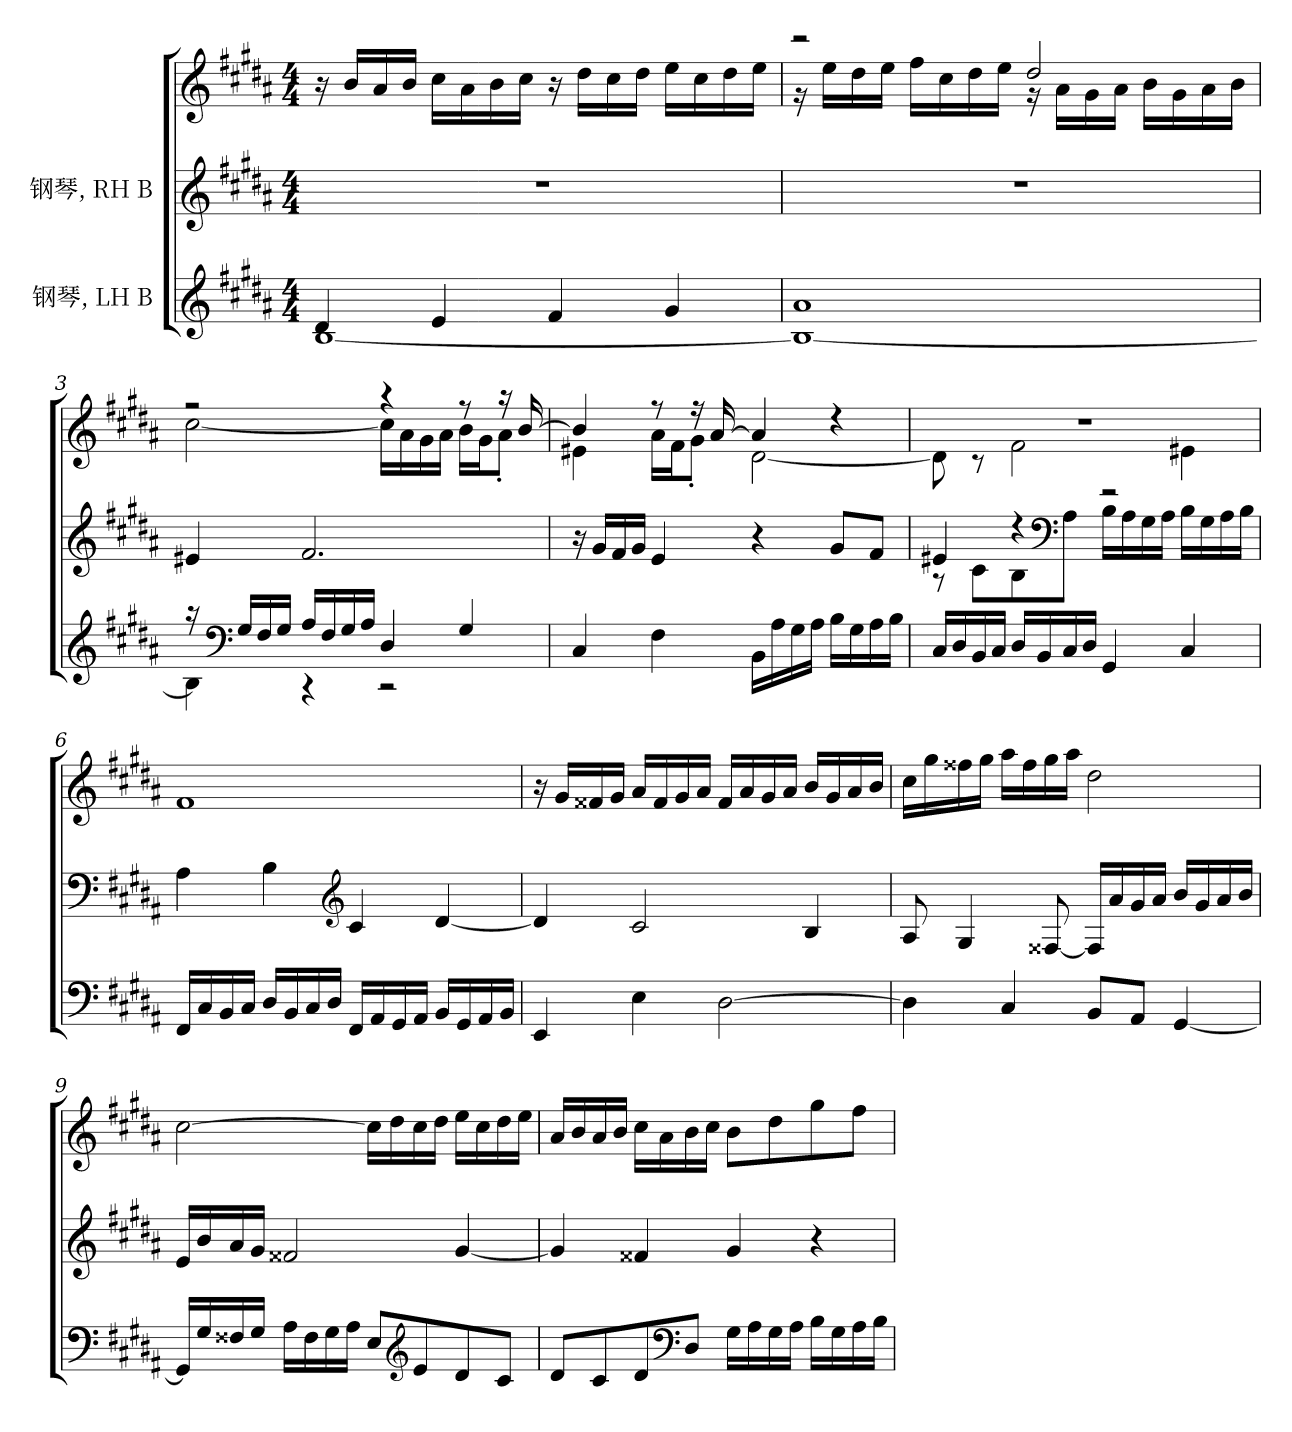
**kern	**kern	**kern
*part2	*part1	*part1
*staff3	*staff2	*staff1
*I"钢琴, LH B	*I"钢琴, RH B	*
*clefG2	*clefG2	*clefG2
*k[f#c#g#d#a#]	*k[f#c#g#d#a#]	*k[f#c#g#d#a#]
*M4/4	*M4/4	*M4/4
*MM83	*MM83	*MM83
=1	=1	=1
*^	*	*
4d#/	[1B	1r	16r
.	.	.	16b/LL
.	.	.	16a#/
.	.	.	16b/JJ
4e/	.	.	16cc#\LL
.	.	.	16a#\
.	.	.	16b\
.	.	.	16cc#\JJ
4f#/	.	.	16r
.	.	.	16dd#\LL
.	.	.	16cc#\
.	.	.	16dd#\JJ
4g#/	.	.	16ee\LL
.	.	.	16cc#\
.	.	.	16dd#\
.	.	.	16ee\JJ
=2	=2	=2	=2
*	*	*	*^
1a#	1B_	1r	2r	16r
.	.	.	.	16ee\LL
.	.	.	.	16dd#\
.	.	.	.	16ee\JJ
.	.	.	.	16ff#\LL
.	.	.	.	16cc#\
.	.	.	.	16dd#\
.	.	.	.	16ee\JJ
.	.	.	2dd#/	16r
.	.	.	.	16a#\LL
.	.	.	.	16g#\
.	.	.	.	16a#\JJ
.	.	.	.	16b\LL
.	.	.	.	16g#\
.	.	.	.	16a#\
.	.	.	.	16b\JJ
!!LO:LB:g=z	!!
=3	=3	=3	=3	=3
16r	4B\]	4e#X/	2r	[2cc#\
*clefF4	*	*	*	*
16G#/LL	.	.	.	.
16F#/	.	.	.	.
16G#/JJ	.	.	.	.
16A#/LL	4r	2.f#/	.	.
16F#/	.	.	.	.
16G#/	.	.	.	.
16A#/JJ	.	.	.	.
4D#/	2r	.	4r	16cc#\LL]
.	.	.	.	16a#\
.	.	.	.	16g#\
.	.	.	.	16a#\JJ
4G#/	.	.	8r	16b\LL
.	.	.	.	16g#\J
.	.	.	16r	8a#'\J
.	.	.	[16b/	.
*v	*v	*	*	*
=4	=4	=4	=4
4C#/	16r	4b/]	4e#X\
.	16g#/LL	.	.
.	16f#/	.	.
.	16g#/JJ	.	.
4F#\	4e/	8r	16a#\LL
.	.	.	16f#\J
.	.	16r	8g#'\J
.	.	[16a#/	.
16BB\LL	4r	4a#/]	[2d#\
16A#\	.	.	.
16G#\	.	.	.
16A#\JJ	.	.	.
16B\LL	8g#/L	4r	.
16G#\	.	.	.
16A#\	8f#/J	.	.
16B\JJ	.	.	.
!!LO:LB:g=z	!!
=5	=5	=5	=5
*	*^	*	*
16C#/LL	4e#X/	8r	1r	8d#\]
16D#/	.	.	.	.
16BB/	.	8c#\L	.	8r
16C#/JJ	.	.	.	.
16D#/LL	4r	8B\	.	2f#\
16BB/	.	.	.	.
*	*clefF4	*	*	*
16C#/	.	8A#\J	.	.
16D#/JJ	.	.	.	.
4GG#/	2r	16B\LL	.	.
.	.	16A#\	.	.
.	.	16G#\	.	.
.	.	16A#\JJ	.	.
4C#/	.	16B\LL	.	4e#X\
.	.	16G#\	.	.
.	.	16A#\	.	.
.	.	16B\JJ	.	.
*	*v	*v	*	*
*	*	*v	*v
=6	=6	=6
16FF#/LL	4A#\	1f#
16C#/	.	.
16BB/	.	.
16C#/JJ	.	.
16D#/LL	4B\	.
16BB/	.	.
16C#/	.	.
16D#/JJ	.	.
*	*clefG2	*
16FF#/LL	4c#/	.
16AA#/	.	.
16GG#/	.	.
16AA#/JJ	.	.
16BB/LL	[4d#/	.
16GG#/	.	.
16AA#/	.	.
16BB/JJ	.	.
!!LO:LB:g=z
=7	=7	=7
4EE/	4d#/]	16r
.	.	16g#/LL
.	.	16f##X/
.	.	16g#/JJ
4E\	2c#/	16a#/LL
.	.	16f##/
.	.	16g#/
.	.	16a#/JJ
[2D#\	.	16f##/LL
.	.	16a#/
.	.	16g#/
.	.	16a#/JJ
.	4B/	16b/LL
.	.	16g#/
.	.	16a#/
.	.	16b/JJ
=8	=8	=8
4D#\]	8A#/	16cc#\LL
.	.	16gg#\
.	4G#/	16ff##X\
.	.	16gg#\JJ
4C#/	.	16aa#\LL
.	.	16ff##\
.	[8F##X/	16gg#\
.	.	16aa#\JJ
8BB/L	16F##/LL]	2dd#\
.	16a#/	.
8AA#/J	16g#/	.
.	16a#/JJ	.
[4GG#/	16b/LL	.
.	16g#/	.
.	16a#/	.
.	16b/JJ	.
!!LO:PB:g=z
=9	=9	=9
16GG#/LL]	16e/LL	[2cc#\
16G#/	16b/	.
16F##X/	16a#/	.
16G#/JJ	16g#/JJ	.
16A#\LL	2f##X/	.
16F##\	.	.
16G#\	.	.
16A#\JJ	.	.
8E/L	.	16cc#\LL]
.	.	16dd#\
*clefG2	*	*
8e/	.	16cc#\
.	.	16dd#\JJ
8d#/	[4g#/	16ee\LL
.	.	16cc#\
8c#/J	.	16dd#\
.	.	16ee\JJ
=10	=10	=10
8d#/L	4g#/]	16a#/LL
.	.	16b/
8c#/	.	16a#/
.	.	16b/JJ
8d#/	4f##X/	16cc#\LL
.	.	16a#\
*clefF4	*	*
8D#/J	.	16b\
.	.	16cc#\JJ
16G#\LL	4g#/	8b\L
16A#\	.	.
16G#\	.	8dd#\
16A#\JJ	.	.
16B\LL	4r	8gg#\
16G#\	.	.
16A#\	.	8ff#\J
16B\JJ	.	.
=	=	=
*-	*-	*-
